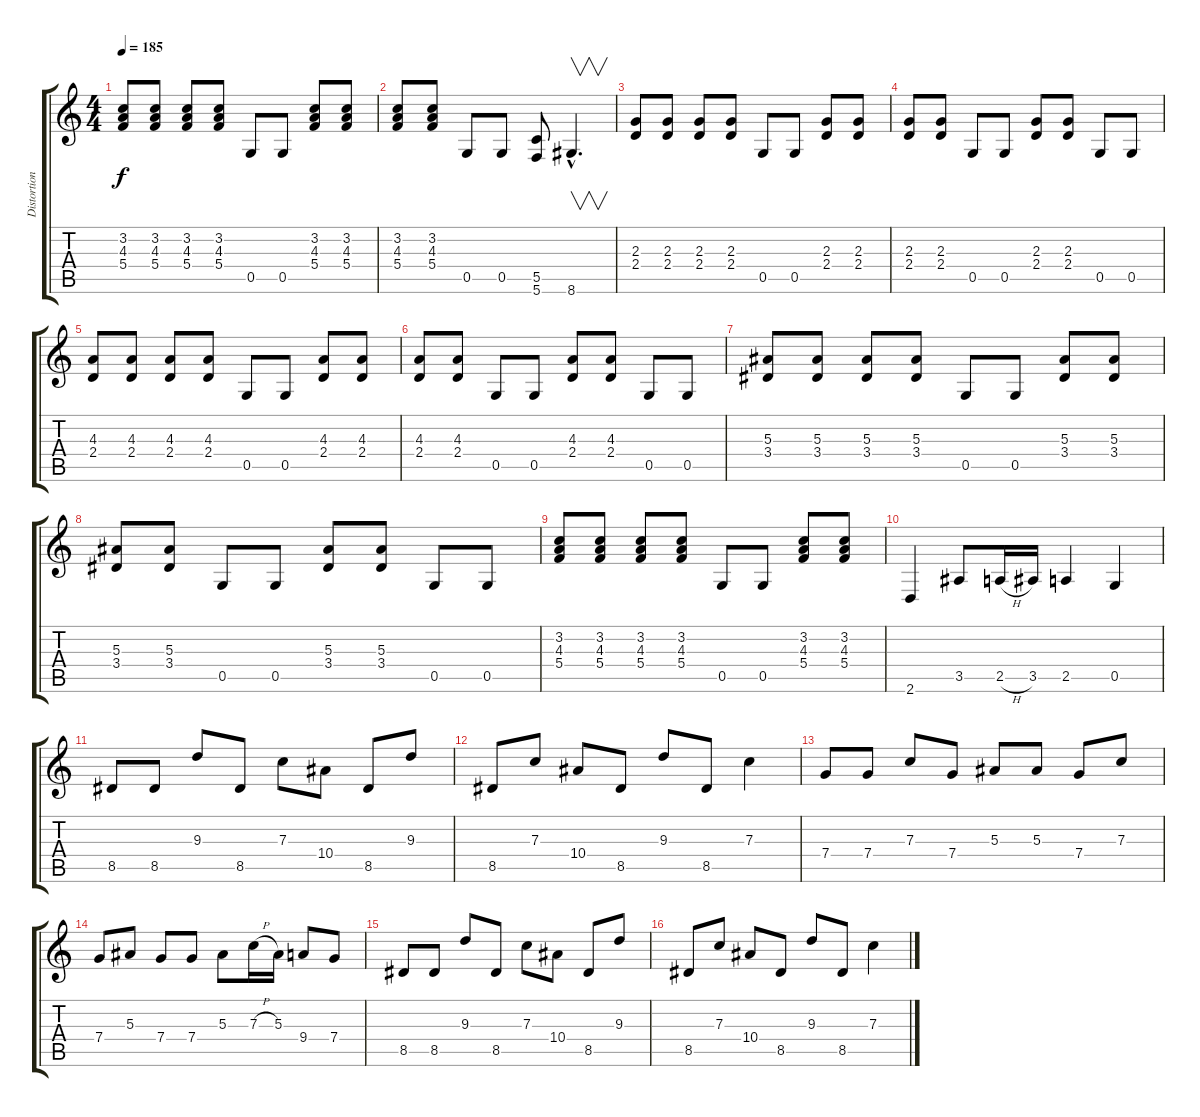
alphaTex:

\track ("Distortion Guitar 2" "Distortion") {instrument distortionguitar}
\staff {score tabs}
\tuning (D4 A3 F3 C3 G2 C2) {hide}
\ts (4 4)
\tempo 185
\clef g2
\ks c
(3.2 4.3 5.4).8{dy f} (3.2 4.3 5.4).8 (3.2 4.3 5.4).8 (3.2 4.3 5.4).8 0.5.8 0.5.8 (3.2 4.3 5.4).8 (3.2 4.3 5.4).8 |
(3.2 4.3 5.4).8 (3.2 4.3 5.4).8 0.5.8 0.5.8 (5.5 5.6).8 8.6{hac}.4{v d} |
(2.3 2.4).8 (2.3 2.4).8 (2.3 2.4).8 (2.3 2.4).8 0.5.8 0.5.8 (2.3 2.4).8 (2.3 2.4).8 |
(2.3 2.4).8 (2.3 2.4).8 0.5.8 0.5.8 (2.3 2.4).8 (2.3 2.4).8 0.5.8 0.5.8 |
(4.3 2.4).8 (4.3 2.4).8 (4.3 2.4).8 (4.3 2.4).8 0.5.8 0.5.8 (4.3 2.4).8 (4.3 2.4).8 |
(4.3 2.4).8 (4.3 2.4).8 0.5.8 0.5.8 (4.3 2.4).8 (4.3 2.4).8 0.5.8 0.5.8 |
(5.3 3.4).8 (5.3 3.4).8 (5.3 3.4).8 (5.3 3.4).8 0.5.8 0.5.8 (5.3 3.4).8 (5.3 3.4).8 |
(5.3 3.4).8 (5.3 3.4).8 0.5.8 0.5.8 (5.3 3.4).8 (5.3 3.4).8 0.5.8 0.5.8 |
(3.2 4.3 5.4).8 (3.2 4.3 5.4).8 (3.2 4.3 5.4).8 (3.2 4.3 5.4).8 0.5.8 0.5.8 (3.2 4.3 5.4).8 (3.2 4.3 5.4).8 |
2.6.4 3.5.8 2.5{h}.16 3.5.16 2.5.4 0.5.4 |
8.5.8 8.5.8 9.3.8 8.5.8 7.3.8 10.4.8 8.5.8 9.3.8 |
8.5.8 7.3.8 10.4.8 8.5.8 9.3.8 8.5.8 7.3.4 |
7.4.8 7.4.8 7.3.8 7.4.8 5.3.8 5.3.8 7.4.8 7.3.8 |
7.4.8 5.3.8 7.4.8 7.4.8 5.3.8 7.3{h}.16 5.3.16 9.4.8 7.4.8 |
8.5.8 8.5.8 9.3.8 8.5.8 7.3.8 10.4.8 8.5.8 9.3.8 |
8.5.8 7.3.8 10.4.8 8.5.8 9.3.8 8.5.8 7.3.4
